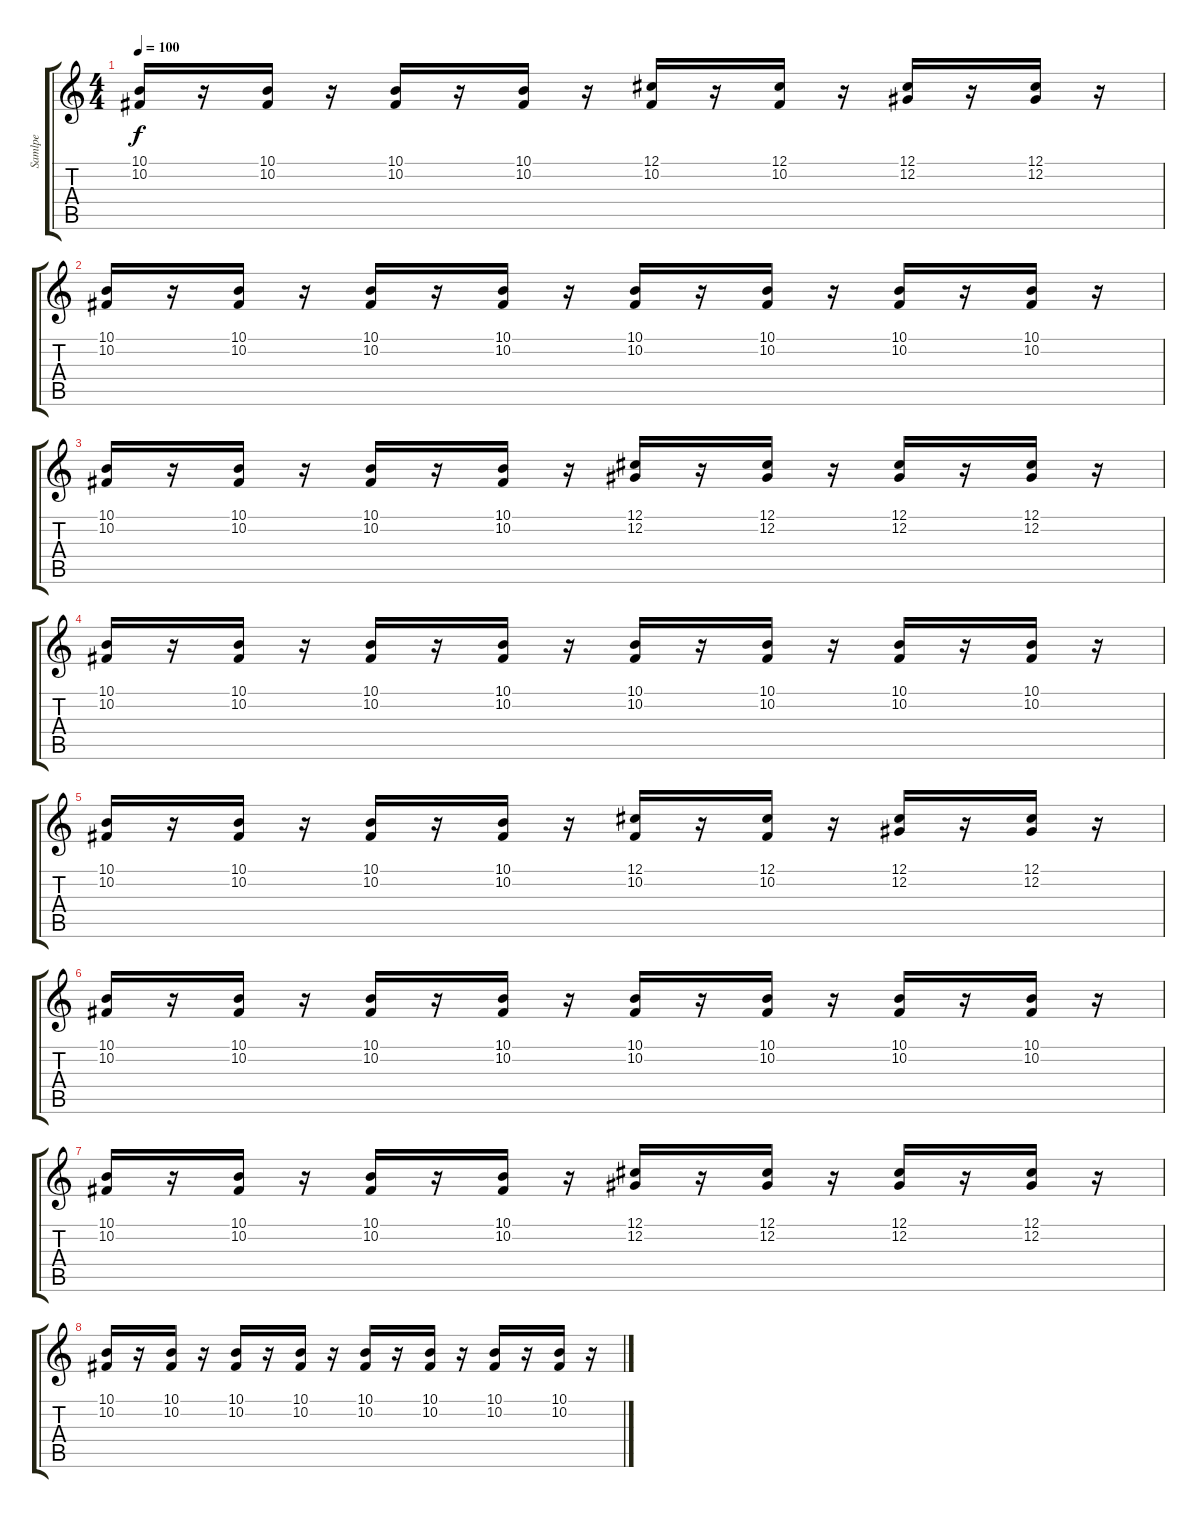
\track ("Samlpe" "Samlpe") {instrument lead2sawtooth}
\staff {score tabs}
\tuning (Db4 Ab3 E3 B2 Gb2 B1) {hide}
\ts (4 4)
\tempo 100
\clef g2
\ks c
(10.1 10.2).16{dy f} r.16 (10.1 10.2).16 r.16 (10.1 10.2).16 r.16 (10.1 10.2).16 r.16 (12.1 10.2).16 r.16 (12.1 10.2).16 r.16 (12.1 12.2).16 r.16 (12.1 12.2).16 r.16 |
(10.1 10.2).16 r.16 (10.1 10.2).16 r.16 (10.1 10.2).16 r.16 (10.1 10.2).16 r.16 (10.1 10.2).16 r.16 (10.1 10.2).16 r.16 (10.1 10.2).16 r.16 (10.1 10.2).16 r.16 |
(10.1 10.2).16 r.16 (10.1 10.2).16 r.16 (10.1 10.2).16 r.16 (10.1 10.2).16 r.16 (12.1 12.2).16 r.16 (12.1 12.2).16 r.16 (12.1 12.2).16 r.16 (12.1 12.2).16 r.16 |
(10.1 10.2).16 r.16 (10.1 10.2).16 r.16 (10.1 10.2).16 r.16 (10.1 10.2).16 r.16 (10.1 10.2).16 r.16 (10.1 10.2).16 r.16 (10.1 10.2).16 r.16 (10.1 10.2).16 r.16 |
(10.1 10.2).16 r.16 (10.1 10.2).16 r.16 (10.1 10.2).16 r.16 (10.1 10.2).16 r.16 (12.1 10.2).16 r.16 (12.1 10.2).16 r.16 (12.1 12.2).16 r.16 (12.1 12.2).16 r.16 |
(10.1 10.2).16 r.16 (10.1 10.2).16 r.16 (10.1 10.2).16 r.16 (10.1 10.2).16 r.16 (10.1 10.2).16 r.16 (10.1 10.2).16 r.16 (10.1 10.2).16 r.16 (10.1 10.2).16 r.16 |
(10.1 10.2).16 r.16 (10.1 10.2).16 r.16 (10.1 10.2).16 r.16 (10.1 10.2).16 r.16 (12.1 12.2).16 r.16 (12.1 12.2).16 r.16 (12.1 12.2).16 r.16 (12.1 12.2).16 r.16 |
(10.1 10.2).16 r.16 (10.1 10.2).16 r.16 (10.1 10.2).16 r.16 (10.1 10.2).16 r.16 (10.1 10.2).16 r.16 (10.1 10.2).16 r.16 (10.1 10.2).16 r.16 (10.1 10.2).16 r.16
